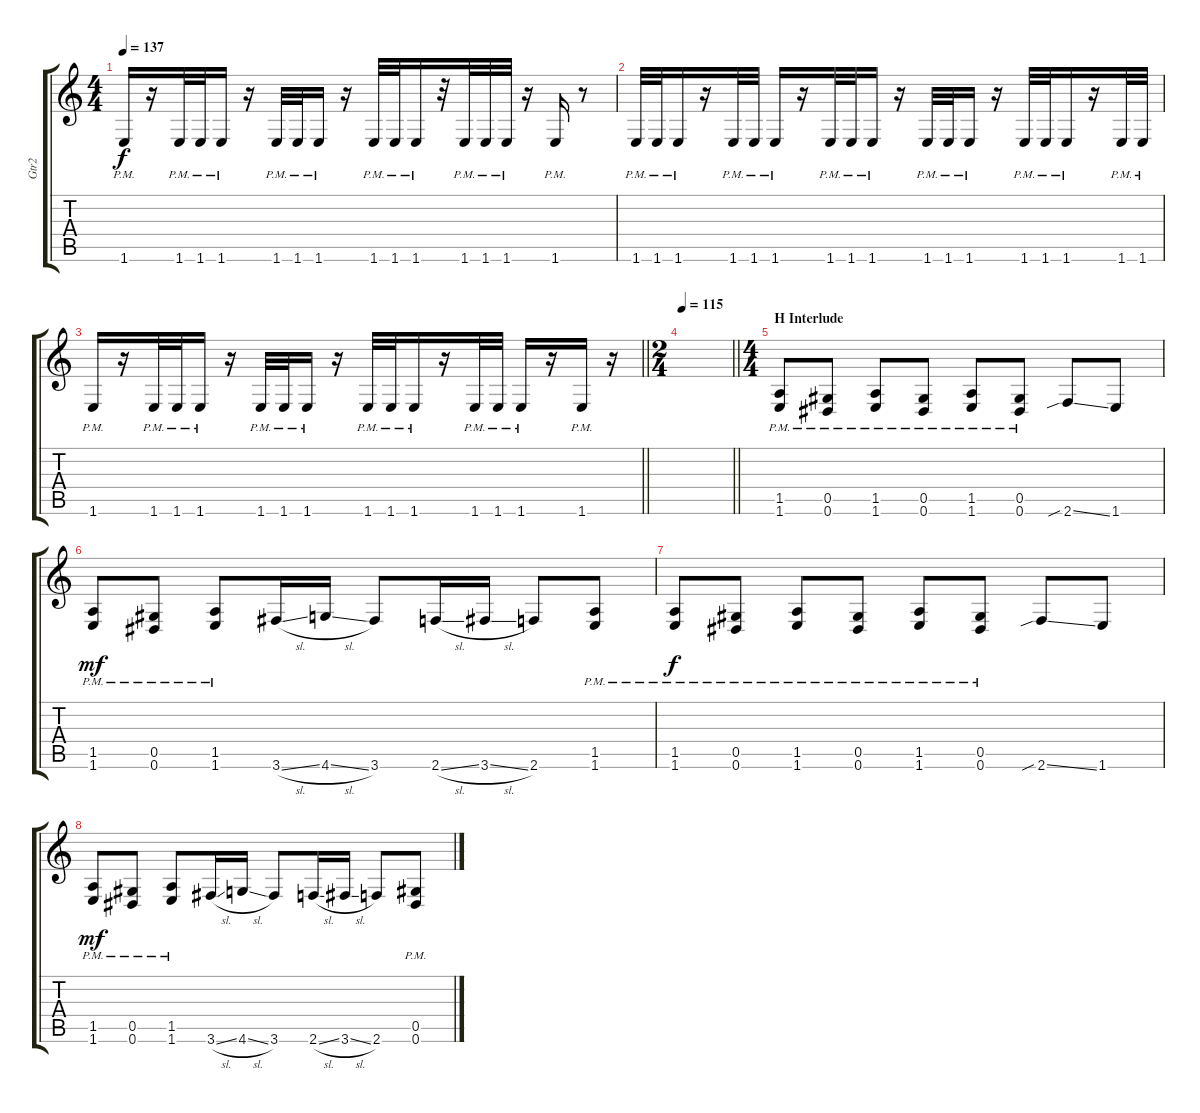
\track ("Gtr2" "Gtr2") {instrument distortionguitar}
\staff {score tabs}
\tuning (Eb4 Bb3 Gb3 Db3 Ab2 Eb2) {hide}
\ts (4 4)
\tempo 137
\clef g2
\ks c
1.6{pm}.16{dy f} r.16 1.6{pm}.32 1.6{pm}.32 1.6{pm}.16 r.16 1.6{pm}.32 1.6{pm}.32 1.6{pm}.16 r.16 1.6{pm}.32 1.6{pm}.32 1.6{pm}.16 r.32 1.6{pm}.32 1.6{pm}.32 1.6{pm}.32 r.16 1.6{pm}.16 r.8 |
1.6{pm}.32 1.6{pm}.32 1.6{pm}.16 r.16 1.6{pm}.32 1.6{pm}.32 1.6{pm}.16 r.16 1.6{pm}.32 1.6{pm}.32 1.6{pm}.16 r.16 1.6{pm}.32 1.6{pm}.32 1.6{pm}.16 r.16 1.6{pm}.32 1.6{pm}.32 1.6{pm}.16 r.16 1.6{pm}.32 1.6{pm}.32 |
\barLineRight lightlight
1.6{pm}.16 r.16 1.6{pm}.32 1.6{pm}.32 1.6{pm}.16 r.16 1.6{pm}.32 1.6{pm}.32 1.6{pm}.16 r.16 1.6{pm}.32 1.6{pm}.32 1.6{pm}.16 r.16 1.6{pm}.32 1.6{pm}.32 1.6{pm}.16 r.16 1.6{pm}.16 r.16 |
\ts (2 4)
\tempo 115
\barLineRight lightlight
|
\ts (4 4)
\section ("" "H Interlude")
(1.5{pm} 1.6{pm}).8 (0.5{pm} 0.6{pm}).8 (1.5{pm} 1.6{pm}).8 (0.5{pm} 0.6{pm}).8 (1.5{pm} 1.6{pm}).8 (0.5{pm} 0.6{pm}).8 2.6{sib ss}.8 1.6.8 |
(1.5{pm} 1.6{pm}).8{dy mf} (0.5{pm} 0.6{pm}).8 (1.5{pm} 1.6{pm}).8 3.6{sl}.16 4.6{sl}.16 3.6.8 2.6{sl}.16 3.6{sl}.16 2.6.8 (1.5{pm} 1.6{pm}).8 |
(1.5{pm} 1.6{pm}).8{dy f} (0.5{pm} 0.6{pm}).8 (1.5{pm} 1.6{pm}).8 (0.5{pm} 0.6{pm}).8 (1.5{pm} 1.6{pm}).8 (0.5{pm} 0.6{pm}).8 2.6{sib ss}.8 1.6.8 |
(1.5{pm} 1.6{pm}).8{dy mf} (0.5{pm} 0.6{pm}).8 (1.5{pm} 1.6{pm}).8 3.6{sl}.16 4.6{sl}.16 3.6.8 2.6{sl}.16 3.6{sl}.16 2.6.8 (0.5{pm} 0.6{pm}).8
